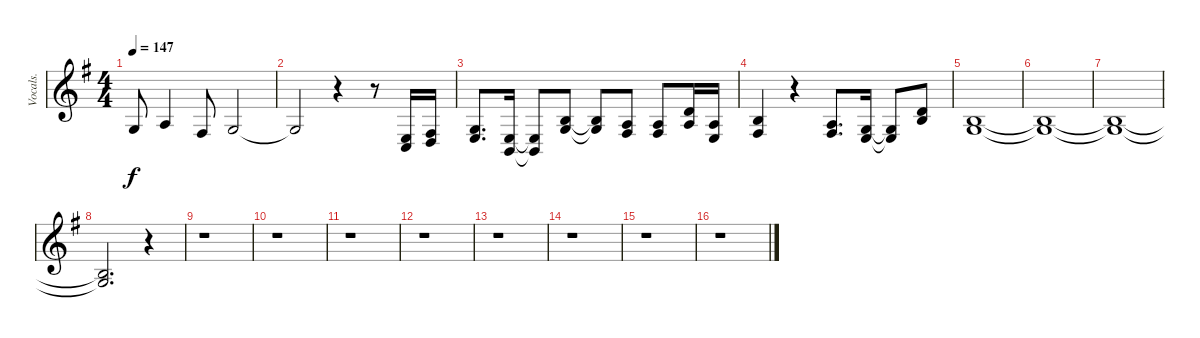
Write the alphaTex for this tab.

\track ("Vocals." "Vocals.") {instrument flute}
\staff {score}
\tuning (E4 B3 G3 D3 A2 E2) {hide}
\ts (4 4)
\tempo 147
\clef g2
\ks g
0.3.8{dy f} 2.3.4 4.4.8 0.3.2 |
0.3{t}.2 r.4 r.8 (2.4 3.5).16 (0.4 9.5).16 |
(0.3 2.4).8{d} (2.4 2.5).16 (2.4{t} 2.5{t}).8 (0.2 0.3).8 (0.2{t} 0.3{t}).8 (2.3 4.4).8 (2.3 4.4).8 (3.2 2.3).16 (2.3 2.4).16 |
(0.2 4.4).4 r.4 (2.3 4.4).8{d} (0.3 2.4).16 (0.3{t} 2.4{t}).8 (3.2 4.3).8 |
\ks eminor
(0.2 0.3).1 |
(0.2{t} 0.3{t}).1 |
(0.2{t} 0.3{t}).1 |
(0.2{t} 0.3{t}).2{d} r.4 |
r.1 |
r.1 |
r.1 |
r.1 |
r.1 |
r.1 |
r.1 |
r.1
